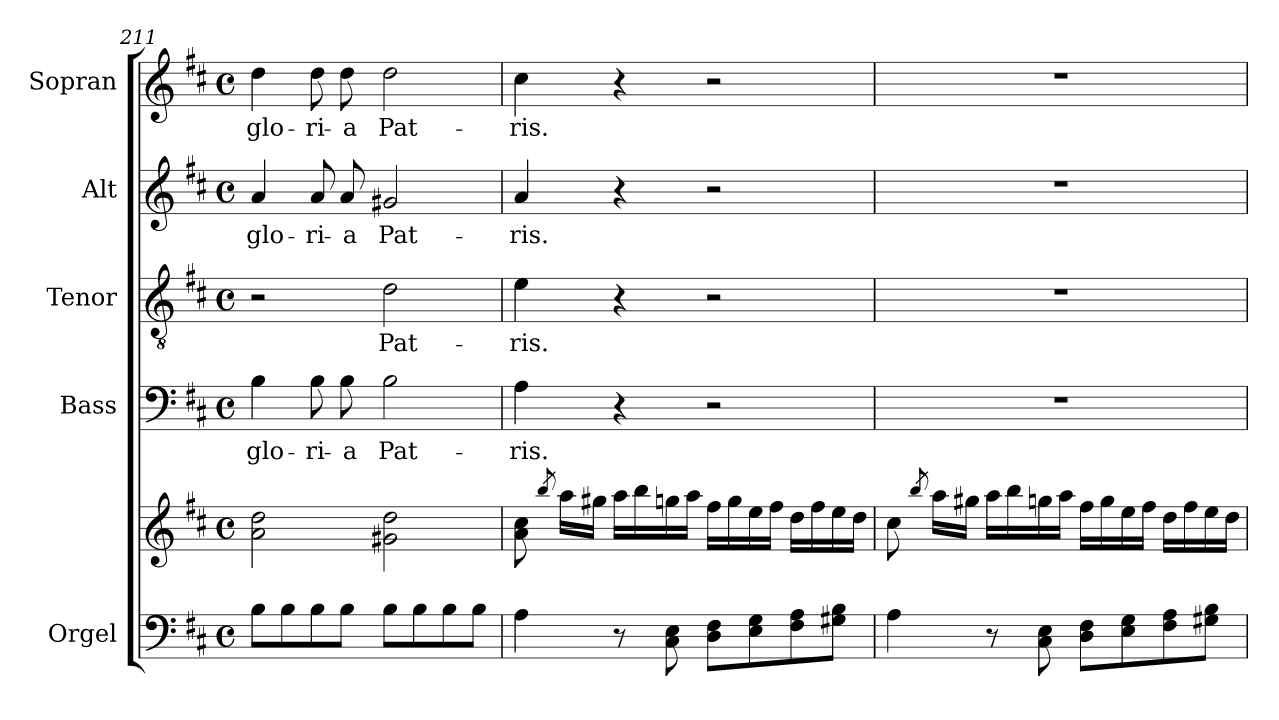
**kern	**kern	**kern	**text	**kern	**text	**kern	**text	**kern	**text
*part5	*part5	*part4	*part4	*part3	*part3	*part2	*part2	*part1	*part1
*staff6	*staff5	*staff4	*staff4	*staff3	*staff3	*staff2	*staff2	*staff1	*staff1
*I"Orgel	*	*I"Bass	*	*I"Tenor	*	*I"Alt	*	*I"Sopran	*
*I'Org.	*	*I'B.	*	*I'T.	*	*I'A.	*	*I'S.	*
*clefF4	*clefG2	*clefF4	*	*clefGv2	*	*clefG2	*	*clefG2	*
*k[f#c#]	*k[f#c#]	*k[f#c#]	*	*k[f#c#]	*	*k[f#c#]	*	*k[f#c#]	*
*D:	*D:	*D:	*	*D:	*	*D:	*	*D:	*
*M4/4	*M4/4	*M4/4	*	*M4/4	*	*M4/4	*	*M4/4	*
*met(c)	*met(c)	*met(c)	*	*met(c)	*	*met(c)	*	*met(c)	*
=211	=211	=211	=211	=211	=211	=211	=211	=211	=211
!	!	!	!LO:LY:b	!	!	!	!LO:LY:b	!	!LO:LY:b
8B\L	2a\ 2dd\	4B\	glo-	2r	.	4a/	glo-	4dd\	glo-
8B\	.	.	.	.	.	.	.	.	.
!	!	!	!LO:LY:b	!	!	!	!LO:LY:b	!	!LO:LY:b
8B\	.	8B\	-ri-	.	.	8a/	-ri-	8dd\	-ri-
!	!	!	!LO:LY:b	!	!	!	!LO:LY:b	!	!LO:LY:b
8B\J	.	8B\	-a	.	.	8a/	-a	8dd\	-a
!	!	!	!LO:LY:b	!	!LO:LY:b	!	!LO:LY:b	!	!LO:LY:b
8B\L	2g#X\ 2dd\	2B\	Pat-	2d\	Pat-	2g#X/	Pat-	2dd\	Pat-
8B\	.	.	.	.	.	.	.	.	.
8B\	.	.	.	.	.	.	.	.	.
8B\J	.	.	.	.	.	.	.	.	.
!!LO:PB:g=z
=212	=212	=212	=212	=212	=212	=212	=212	=212	=212
!	!	!	!LO:LY:b	!	!LO:LY:b	!	!LO:LY:b	!	!LO:LY:b
4A\	8a\ 8cc#\	4A\	-ris.	4e\	-ris.	4a/	-ris.	4cc#\	-ris.
.	8qbb/	.	.	.	.	.	.	.	.
.	16aa\LL	.	.	.	.	.	.	.	.
.	16gg#X\JJ	.	.	.	.	.	.	.	.
8r	16aa\LL	4r	.	4r	.	4r	.	4r	.
.	16bb\	.	.	.	.	.	.	.	.
8C#\ 8E\	16ggn\	.	.	.	.	.	.	.	.
.	16aa\JJ	.	.	.	.	.	.	.	.
8D\ 8F#\L	16ff#\LL	2r	.	2r	.	2r	.	2r	.
.	16gg\	.	.	.	.	.	.	.	.
8E\ 8G\	16ee\	.	.	.	.	.	.	.	.
.	16ff#\JJ	.	.	.	.	.	.	.	.
8F#\ 8A\	16dd\LL	.	.	.	.	.	.	.	.
.	16ff#\	.	.	.	.	.	.	.	.
8G#X\ 8B\J	16ee\	.	.	.	.	.	.	.	.
.	16dd\JJ	.	.	.	.	.	.	.	.
=213	=213	=213	=213	=213	=213	=213	=213	=213	=213
4A\	8cc#\	1r	.	1r	.	1r	.	1r	.
.	8qbb/	.	.	.	.	.	.	.	.
.	16aa\LL	.	.	.	.	.	.	.	.
.	16gg#X\JJ	.	.	.	.	.	.	.	.
8r	16aa\LL	.	.	.	.	.	.	.	.
.	16bb\	.	.	.	.	.	.	.	.
8C#\ 8E\	16ggn\	.	.	.	.	.	.	.	.
.	16aa\JJ	.	.	.	.	.	.	.	.
8D\ 8F#\L	16ff#\LL	.	.	.	.	.	.	.	.
.	16gg\	.	.	.	.	.	.	.	.
8E\ 8G\	16ee\	.	.	.	.	.	.	.	.
.	16ff#\JJ	.	.	.	.	.	.	.	.
8F#\ 8A\	16dd\LL	.	.	.	.	.	.	.	.
.	16ff#\	.	.	.	.	.	.	.	.
8G#X\ 8B\J	16ee\	.	.	.	.	.	.	.	.
.	16dd\JJ	.	.	.	.	.	.	.	.
=	=	=	=	=	=	=	=	=	=
*-	*-	*-	*-	*-	*-	*-	*-	*-	*-
